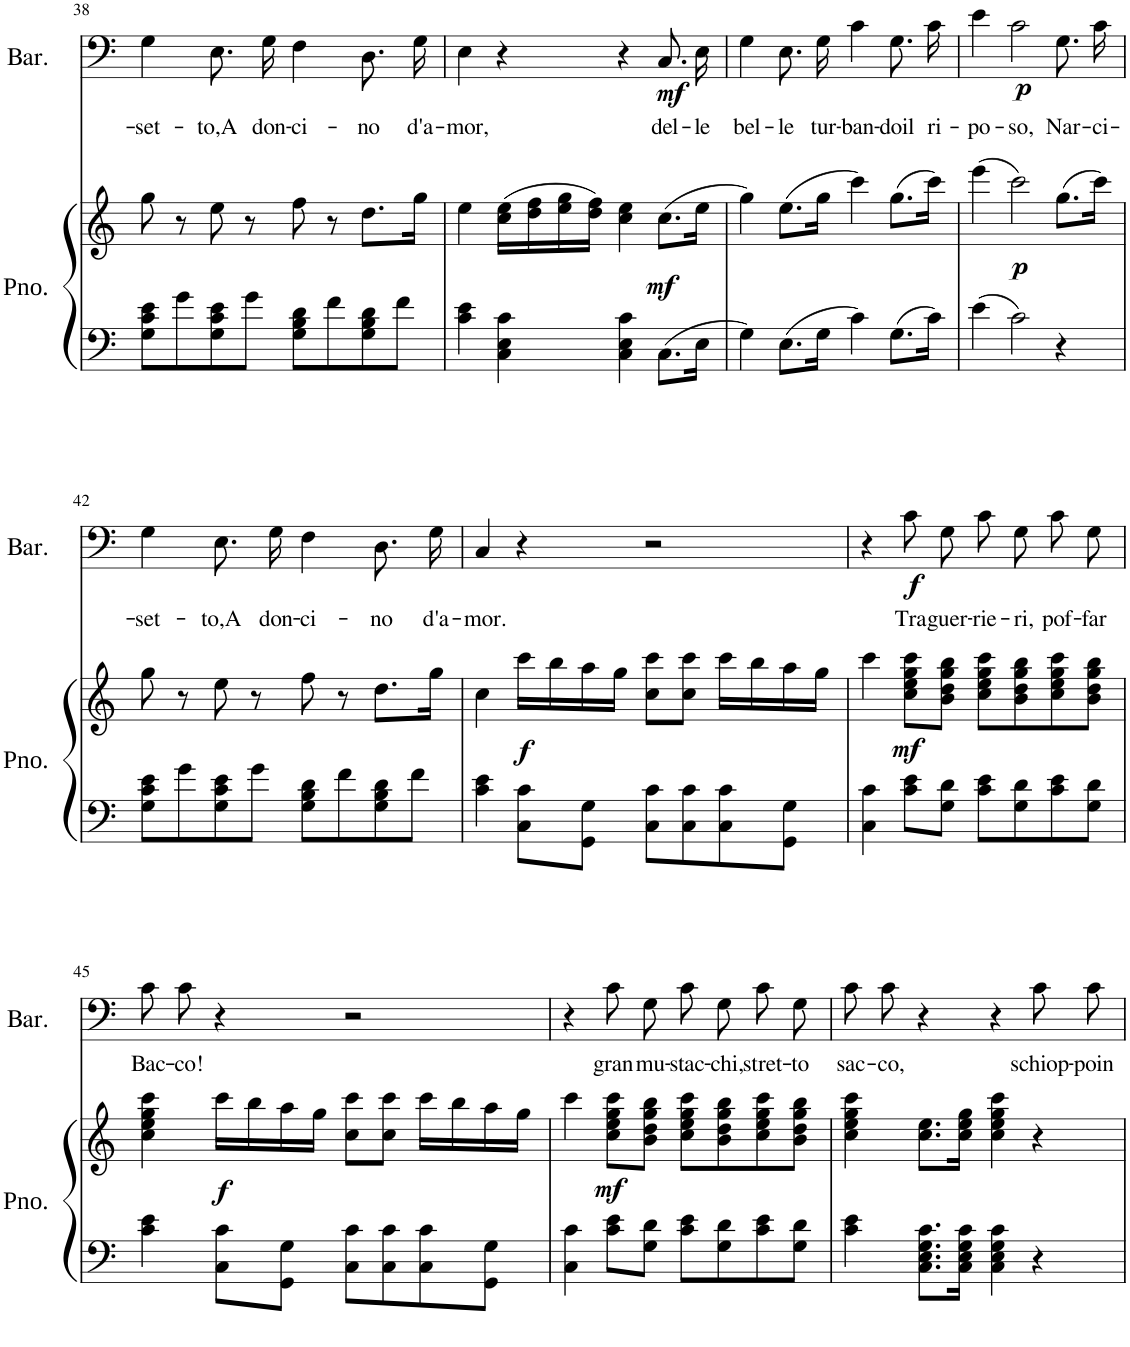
**kern	**kern	**dynam	**kern	**text	**dynam
*part2	*part2	*part2	*part1	*part1	*part1
*staff3	*staff2	*staff2/3	*staff1	*staff1	*staff1
*I"Piano	*	*	*I"Baryton	*	*
*I'Pno.	*	*	*I'Bar.	*	*
!!LO:PB:g=z
*clefF4	*clefG2	*	*clefF4	*	*
*k[]	*k[]	*	*k[]	*	*
*M4/4	*M4/4	*	*M4/4	*	*
*met(c)	*met(c)	*	*met(c)	*	*
=38	=38	=38	=38	=38	=38
!	!	!	!	!LO:LY:b	!
8G\ 8c\ 8e\L	8gg\	.	4G\	-set-	.
8g\	8r	.	.	.	.
!	!	!	!	!LO:LY:b	!
8G\ 8c\ 8e\	8ee\	.	8.E\L	-to,A	.
8g\J	8r	.	.	.	.
!	!	!	!	!LO:LY:b	!
.	.	.	16G\Jk	don-	.
!	!	!	!	!LO:LY:b	!
8G\ 8B\ 8d\L	8ff\	.	4F\	-ci-	.
8f\	8r	.	.	.	.
!	!	!	!	!LO:LY:b	!
8G\ 8B\ 8d\	8.dd\L	.	8.D\L	-no	.
8f\J	.	.	.	.	.
!	!	!	!	!LO:LY:b	!
.	16gg\Jk	.	16G\Jk	d'a-	.
=39	=39	=39	=39	=39	=39
!	!	!	!	!LO:LY:b	!
4c\ 4e\	4ee\	.	4E\	-mor,	.
4C\ 4E\ 4c\	(16cc\ 16ee\LL	.	4r	.	.
.	16dd\ 16ff\	.	.	.	.
.	16ee\ 16gg\	.	.	.	.
.	16dd\ 16ff\JJ)	.	.	.	.
4C\ 4E\ 4c\	4cc\ 4ee\	.	4r	.	.
!	!	!LO:DY:b	!	!LO:LY:b	!LO:DY:b
8.C\L	(8.cc\L	mf	8.C\L	del-	mf
!	!	!	!	!LO:LY:b	!
16E\Jk	16ee\Jk	.	16E\Jk	-le	.
=40	=40	=40	=40	=40	=40
!	!	!	!	!LO:LY:b	!
4G\	4gg\)	.	4G\	bel-	.
!	!	!	!	!LO:LY:b	!
8.E\L	(8.ee\L	.	8.E\L	-le	.
!	!	!	!	!LO:LY:b	!
16G\Jk	16gg\Jk	.	16G\Jk	tur-	.
!	!	!	!	!LO:LY:b	!
4c\	4ccc\)	.	4c\	-ban-	.
!	!	!	!	!LO:LY:b	!
8.G\L	(8.gg\L	.	8.G\L	-doil	.
!	!	!	!	!LO:LY:b	!
16c\Jk	16ccc\Jk)	.	16c\Jk	ri-	.
=41	=41	=41	=41	=41	=41
!	!	!	!	!LO:LY:b	!
4e\	(4eee\	.	4e\	-po-	.
!	!	!LO:DY:b	!	!LO:LY:b	!LO:DY:b
2c\	2ccc\)	p	2c\	-so,	p
!	!	!	!	!LO:LY:b	!
4r	(8.gg\L	.	8.G\L	Nar-	.
!	!	!	!	!LO:LY:b	!
.	16ccc\Jk)	.	16c\Jk	-ci-	.
!!LO:LB:g=z
=42	=42	=42	=42	=42	=42
!	!	!	!	!LO:LY:b	!
8G\ 8c\ 8e\L	8gg\	.	4G\	-set-	.
8g\	8r	.	.	.	.
!	!	!	!	!LO:LY:b	!
8G\ 8c\ 8e\	8ee\	.	8.E\L	-to,A	.
8g\J	8r	.	.	.	.
!	!	!	!	!LO:LY:b	!
.	.	.	16G\Jk	don-	.
!	!	!	!	!LO:LY:b	!
8G\ 8B\ 8d\L	8ff\	.	4F\	-ci-	.
8f\	8r	.	.	.	.
!	!	!	!	!LO:LY:b	!
8G\ 8B\ 8d\	8.dd\L	.	8.D\L	-no	.
8f\J	.	.	.	.	.
!	!	!	!	!LO:LY:b	!
.	16gg\Jk	.	16G\Jk	d'a-	.
=43	=43	=43	=43	=43	=43
!	!	!	!	!LO:LY:b	!
4c\ 4e\	4cc\	.	4C/	-mor.	.
!	!	!LO:DY:b	!	!	!
8C\ 8c\L	16ccc\LL	f	4r	.	.
.	16bb\	.	.	.	.
8GG\ 8G\J	16aa\	.	.	.	.
.	16gg\JJ	.	.	.	.
8C\ 8c\L	8cc\ 8ccc\L	.	2r	.	.
8C\ 8c\	8cc\ 8ccc\J	.	.	.	.
8C\ 8c\	16ccc\LL	.	.	.	.
.	16bb\	.	.	.	.
8GG\ 8G\J	16aa\	.	.	.	.
.	16gg\JJ	.	.	.	.
=44	=44	=44	=44	=44	=44
4C\ 4c\	4ccc\	.	4r	.	.
!	!	!LO:DY:b	!	!LO:LY:b	!LO:DY:b
8c\ 8e\L	8cc\ 8ee\ 8gg\ 8ccc\L	mf	8c\L	Tra	f
!	!	!	!	!LO:LY:b	!
8G\ 8d\J	8b\ 8dd\ 8gg\ 8bb\J	.	8G\J	guer-	.
!	!	!	!	!LO:LY:b	!
8c\ 8e\L	8cc\ 8ee\ 8gg\ 8ccc\L	.	8c\L	-rie-	.
!	!	!	!	!LO:LY:b	!
8G\ 8d\	8b\ 8dd\ 8gg\ 8bb\	.	8G\J	-ri,	.
!	!	!	!	!LO:LY:b	!
8c\ 8e\	8cc\ 8ee\ 8gg\ 8ccc\	.	8c\L	pof-	.
!	!	!	!	!LO:LY:b	!
8G\ 8d\J	8b\ 8dd\ 8gg\ 8bb\J	.	8G\J	-far	.
!!LO:LB:g=z
=45	=45	=45	=45	=45	=45
!	!	!	!	!LO:LY:b	!
4c\ 4e\	4cc\ 4ee\ 4gg\ 4ccc\	.	8c\L	Bac-	.
!	!	!	!	!LO:LY:b	!
.	.	.	8c\J	-co!	.
!	!	!LO:DY:b	!	!	!
8C\ 8c\L	16ccc\LL	f	4r	.	.
.	16bb\	.	.	.	.
8GG\ 8G\J	16aa\	.	.	.	.
.	16gg\JJ	.	.	.	.
8C\ 8c\L	8cc\ 8ccc\L	.	2r	.	.
8C\ 8c\	8cc\ 8ccc\J	.	.	.	.
8C\ 8c\	16ccc\LL	.	.	.	.
.	16bb\	.	.	.	.
8GG\ 8G\J	16aa\	.	.	.	.
.	16gg\JJ	.	.	.	.
=46	=46	=46	=46	=46	=46
4C\ 4c\	4ccc\	.	4r	.	.
!	!	!LO:DY:b	!	!LO:LY:b	!
8c\ 8e\L	8cc\ 8ee\ 8gg\ 8ccc\L	mf	8c\L	gran	.
!	!	!	!	!LO:LY:b	!
8G\ 8d\J	8b\ 8dd\ 8gg\ 8bb\J	.	8G\J	mu-	.
!	!	!	!	!LO:LY:b	!
8c\ 8e\L	8cc\ 8ee\ 8gg\ 8ccc\L	.	8c\L	-stac-	.
!	!	!	!	!LO:LY:b	!
8G\ 8d\	8b\ 8dd\ 8gg\ 8bb\	.	8G\J	-chi,	.
!	!	!	!	!LO:LY:b	!
8c\ 8e\	8cc\ 8ee\ 8gg\ 8ccc\	.	8c\L	stret-	.
!	!	!	!	!LO:LY:b	!
8G\ 8d\J	8b\ 8dd\ 8gg\ 8bb\J	.	8G\J	-to	.
=47	=47	=47	=47	=47	=47
!	!	!	!	!LO:LY:b	!
4c\ 4e\	4cc\ 4ee\ 4gg\ 4ccc\	.	8c\L	sac-	.
!	!	!	!	!LO:LY:b	!
.	.	.	8c\J	-co,	.
8.C\ 8.E\ 8.G\ 8.c\L	8.cc\ 8.ee\L	.	4r	.	.
16C\ 16E\ 16G\ 16c\Jk	16cc\ 16ee\ 16gg\Jk	.	.	.	.
4C\ 4E\ 4G\ 4c\	4cc\ 4ee\ 4gg\ 4ccc\	.	4r	.	.
!	!	!	!	!LO:LY:b	!
4r	4r	.	8c\L	schiop-	.
!	!	!	!	!LO:LY:b	!
.	.	.	8c\J	-poin	.
=	=	=	=	=	=
*-	*-	*-	*-	*-	*-
